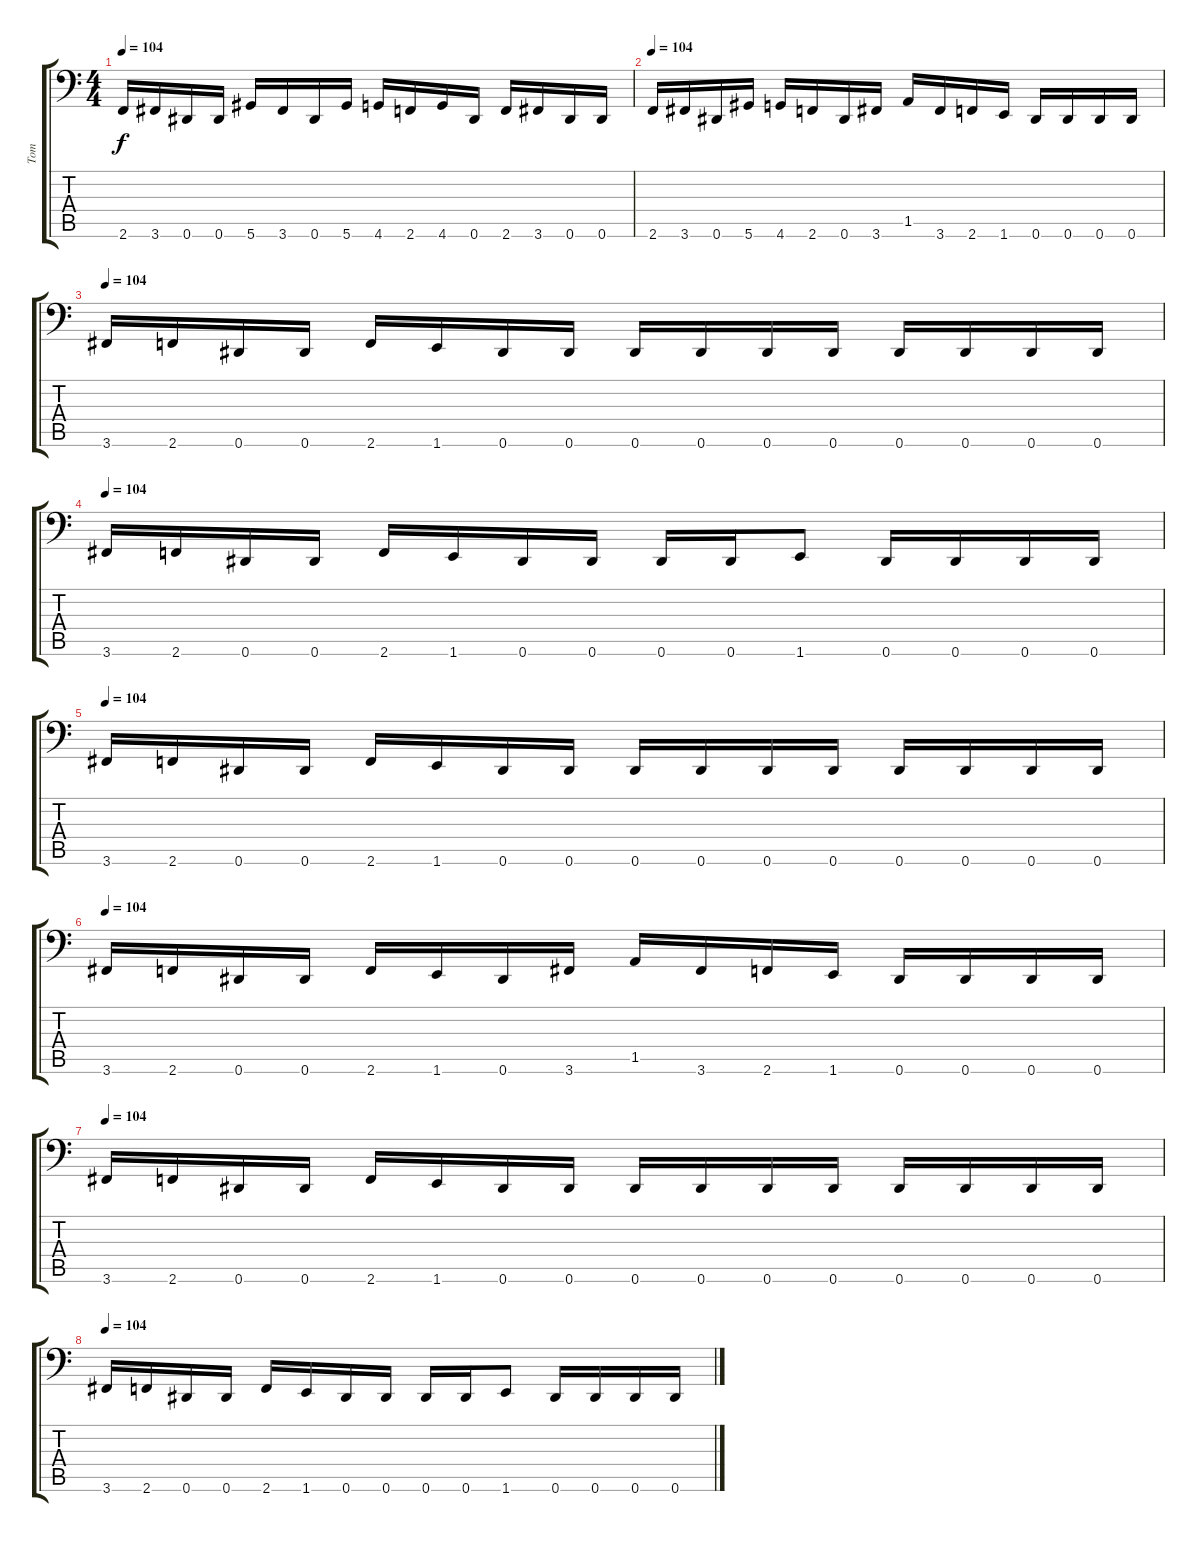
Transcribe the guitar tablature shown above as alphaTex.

\track ("Tom" "Tom") {instrument electricbassfinger}
\staff {score tabs}
\tuning (Eb3 Bb2 Gb2 Db2 Ab1 Eb1) {hide}
\ts (4 4)
\tempo 104
\clef f4
\ks c
2.6.16{dy f} 3.6.16 0.6.16 0.6.16 5.6.16 3.6.16 0.6.16 5.6.16 4.6.16 2.6.16 4.6.16 0.6.16 2.6.16 3.6.16 0.6.16 0.6.16 |
\tempo 104
2.6.16 3.6.16 0.6.16 5.6.16 4.6.16 2.6.16 0.6.16 3.6.16 1.5.16 3.6.16 2.6.16 1.6.16 0.6.16 0.6.16 0.6.16 0.6.16 |
\tempo 104
3.6.16 2.6.16 0.6.16 0.6.16 2.6.16 1.6.16 0.6.16 0.6.16 0.6.16 0.6.16 0.6.16 0.6.16 0.6.16 0.6.16 0.6.16 0.6.16 |
\tempo 104
3.6.16 2.6.16 0.6.16 0.6.16 2.6.16 1.6.16 0.6.16 0.6.16 0.6.16 0.6.16 1.6.8 0.6.16 0.6.16 0.6.16 0.6.16 |
\tempo 104
3.6.16 2.6.16 0.6.16 0.6.16 2.6.16 1.6.16 0.6.16 0.6.16 0.6.16 0.6.16 0.6.16 0.6.16 0.6.16 0.6.16 0.6.16 0.6.16 |
\tempo 104
3.6.16 2.6.16 0.6.16 0.6.16 2.6.16 1.6.16 0.6.16 3.6.16 1.5.16 3.6.16 2.6.16 1.6.16 0.6.16 0.6.16 0.6.16 0.6.16 |
\tempo 104
3.6.16 2.6.16 0.6.16 0.6.16 2.6.16 1.6.16 0.6.16 0.6.16 0.6.16 0.6.16 0.6.16 0.6.16 0.6.16 0.6.16 0.6.16 0.6.16 |
\tempo 104
3.6.16 2.6.16 0.6.16 0.6.16 2.6.16 1.6.16 0.6.16 0.6.16 0.6.16 0.6.16 1.6.8 0.6.16 0.6.16 0.6.16 0.6.16
